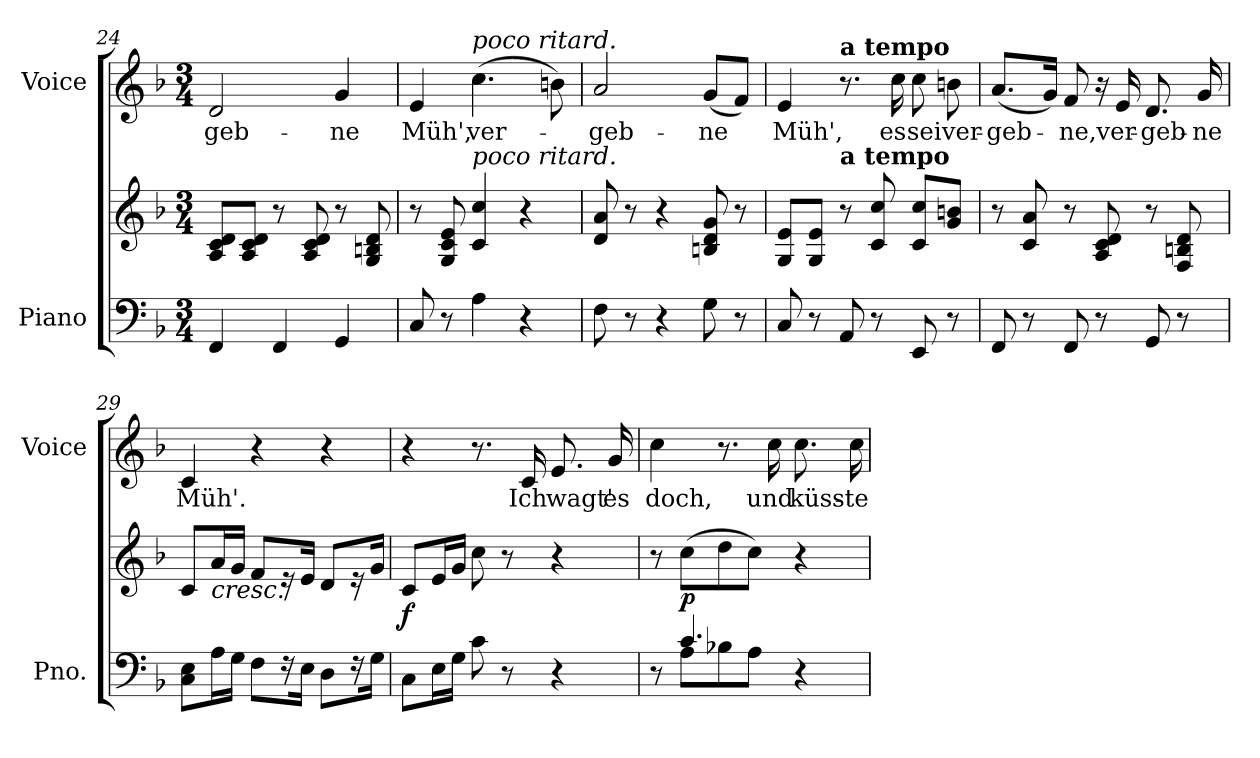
**kern	**kern	**dynam	**kern	**text
*part2	*part2	*part2	*part1	*part1
*staff3	*staff2	*staff2/3	*staff1	*staff1
*I"Piano	*	*	*I"Voice	*
*I'Pno.	*	*	*I'Voice	*
*clefF4	*clefG2	*	*clefG2	*
*k[b-]	*k[b-]	*	*k[b-]	*
*F:	*F:	*	*F:	*
*M3/4	*M3/4	*	*M3/4	*
=24	=24	=24	=24	=24
!	!	!	!	!LO:LY:b:color=#000000
4FFi/	8Ai/ 8ci 8diL	.	2di/	-geb-
.	8Ai/ 8ci 8diJ	.	.	.
4FFi/	8r	.	.	.
.	8Ai/ 8ci 8di	.	.	.
!	!	!	!	!LO:LY:b:color=#000000
4GGi/	8r	.	4gi/	-ne
.	8Gi/ 8Bni 8di	.	.	.
=25	=25	=25	=25	=25
!	!	!	!	!LO:LY:b:color=#000000
8Ci/	8r	.	4ei/	Müh',
8r	8Gi/ 8ci 8ei	.	.	.
!	!	!	!LO:TX:a:i:t=poco ritard.	!
!	!LO:TX:a:i:t=poco ritard.	!	!	!
!	!	!	!	!LO:LY:b:color=#000000
4Ai\	4ci/ 4cci	.	(4.cci\	ver-
4r	4r	.	.	.
.	.	.	8bni\)	.
=26	=26	=26	=26	=26
!	!	!	!	!LO:LY:b:color=#000000
8Fi\	8di/ 8ai	.	2ai/	-geb-
8r	8r	.	.	.
4r	4r	.	.	.
!	!	!	!	!LO:LY:b:color=#000000
8Gi\	8Bni/ 8di 8gi	.	(8gi/L	-ne
8r	8r	.	8fi/J)	.
=27	=27	=27	=27	=27
!	!	!	!	!LO:LY:b:color=#000000
8Ci/	8Gi/ 8eiL	.	4ei/	Müh',
8r	8Gi/ 8eiJ	.	.	.
!	!	!	!LO:TX:a:B:t=a tempo	!
!	!LO:TX:a:B:t=a tempo	!	!	!
8AAi/	8r	.	8.r	.
8r	8ci/ 8cci	.	.	.
!	!	!	!	!LO:LY:b:color=#000000
.	.	.	16cci\	es
!	!	!	!	!LO:LY:b:color=#000000
8EEi/	8ci/ 8cciL	.	8cci\	sei
!	!	!	!	!LO:LY:b:color=#000000
8r	8gi/ 8bniJ	.	8bni\	ver-
!!LO:LB:g=z
=28	=28	=28	=28	=28
!	!	!	!	!LO:LY:b:color=#000000
8FFi/	8r	.	(8.ai/L	-geb-
8r	8ci/ 8ai	.	.	.
.	.	.	16gi/Jk)	.
!	!	!	!	!LO:LY:b:color=#000000
8FFi/	8r	.	8fi/	-ne,
8r	8Ai/ 8ci 8di	.	16r	.
!	!	!	!	!LO:LY:b:color=#000000
.	.	.	16ei/	ver-
!	!	!	!	!LO:LY:b:color=#000000
8GGi/	8r	.	8.di/	-geb-
8r	8Fi/ 8Bni 8di	.	.	.
!	!	!	!	!LO:LY:b:color=#000000
.	.	.	16gi/	-ne
=29	=29	=29	=29	=29
!	!	!	!	!LO:LY:b:color=#000000
8Ci\ 8EiL	8ci/L	.	4ci/	Müh'.
!	!LO:TX:b:i:t=cresc.	!	!	!
16Ai\L	16ai/L	.	.	.
16Gi\JJ	16gi/JJ	.	.	.
8Fi\L	8fi/L	.	4r	.
16r	16r	.	.	.
16Ei\Jk	16ei/Jk	.	.	.
8Di\L	8di/L	.	4r	.
16r	16r	.	.	.
16Gi\Jk	16gi/Jk	.	.	.
=30	=30	=30	=30	=30
8Ci\L	8ci/L	f	4r	.
16Ei\L	16ei/L	.	.	.
16Gi\JJ	16gi/JJ	.	.	.
8ci\	8cci\	.	8.r	.
8r	8r	.	.	.
!	!	!	!	!LO:LY:b:color=#000000
.	.	.	16ci/	Ich
!	!	!	!	!LO:LY:b:color=#000000
4r	4r	.	8.ei/	wagt'
!	!	!	!	!LO:LY:b:color=#000000
.	.	.	16gi/	es
=31	=31	=31	=31	=31
*^	*	*	*	*
!	!	!	!	!	!LO:LY:b:color=#000000
8ryy	8r	8r	.	4cci\	doch,
4.ci/	8Ai\L	(8cci\L	p	.	.
.	8B-Xi\	8ddi\	.	8.r	.
.	8Ai\J	8cci\J)	.	.	.
!	!	!	!	!	!LO:LY:b:color=#000000
.	.	.	.	16cci\	und
!	!	!	!	!	!LO:LY:b:color=#000000
4r	4ryy	4r	.	8.cci\	küss-
!	!	!	!	!	!LO:LY:b:color=#000000
.	.	.	.	16cci\	-te
*v	*v	*	*	*	*
=	=	=	=	=
*-	*-	*-	*-	*-
